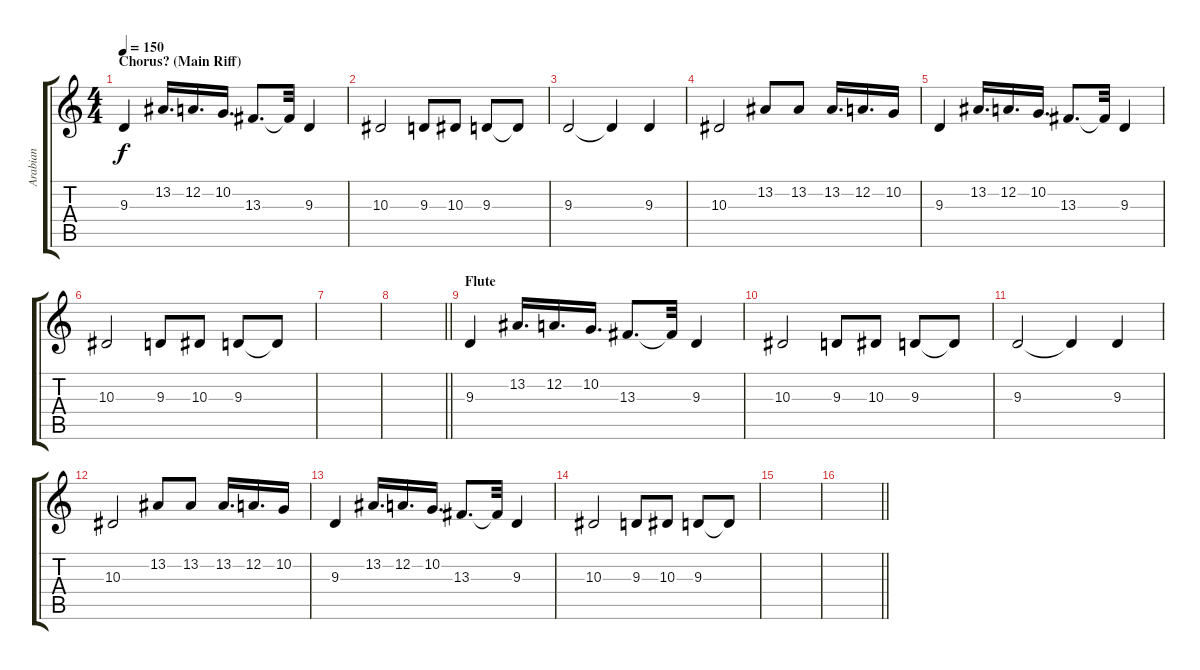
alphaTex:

\track ("Arabian " "Arabian ") {instrument koto}
\staff {score tabs}
\tuning (D4 A3 F3 C3 G2 D2) {hide}
\ts (4 4)
\section ("" "Chorus? (Main Riff)")
\tempo 150
\clef g2
\ks c
9.3.4{dy f} 13.2.16{d} 12.2.16{d} 10.2.16{d} 13.3.8{d} 13.3{t}.32 9.3.4 |
10.3.2 9.3.8 10.3.8 9.3.8 9.3{t}.8 |
9.3.2 9.3{t}.4 9.3.4 |
10.3.2 13.2.8 13.2.8 13.2.16{d} 12.2.16{d} 10.2.16 |
9.3.4 13.2.16{d} 12.2.16{d} 10.2.16{d} 13.3.8{d} 13.3{t}.32 9.3.4 |
10.3.2 9.3.8 10.3.8 9.3.8 9.3{t}.8 |
|
\barLineRight lightlight
|
\section ("" "Flute")
9.3.4 13.2.16{d} 12.2.16{d} 10.2.16{d} 13.3.8{d} 13.3{t}.32 9.3.4 |
10.3.2 9.3.8 10.3.8 9.3.8 9.3{t}.8 |
9.3.2 9.3{t}.4 9.3.4 |
10.3.2 13.2.8 13.2.8 13.2.16{d} 12.2.16{d} 10.2.16 |
9.3.4 13.2.16{d} 12.2.16{d} 10.2.16{d} 13.3.8{d} 13.3{t}.32 9.3.4 |
10.3.2 9.3.8 10.3.8 9.3.8 9.3{t}.8 |
|
\barLineRight lightlight
